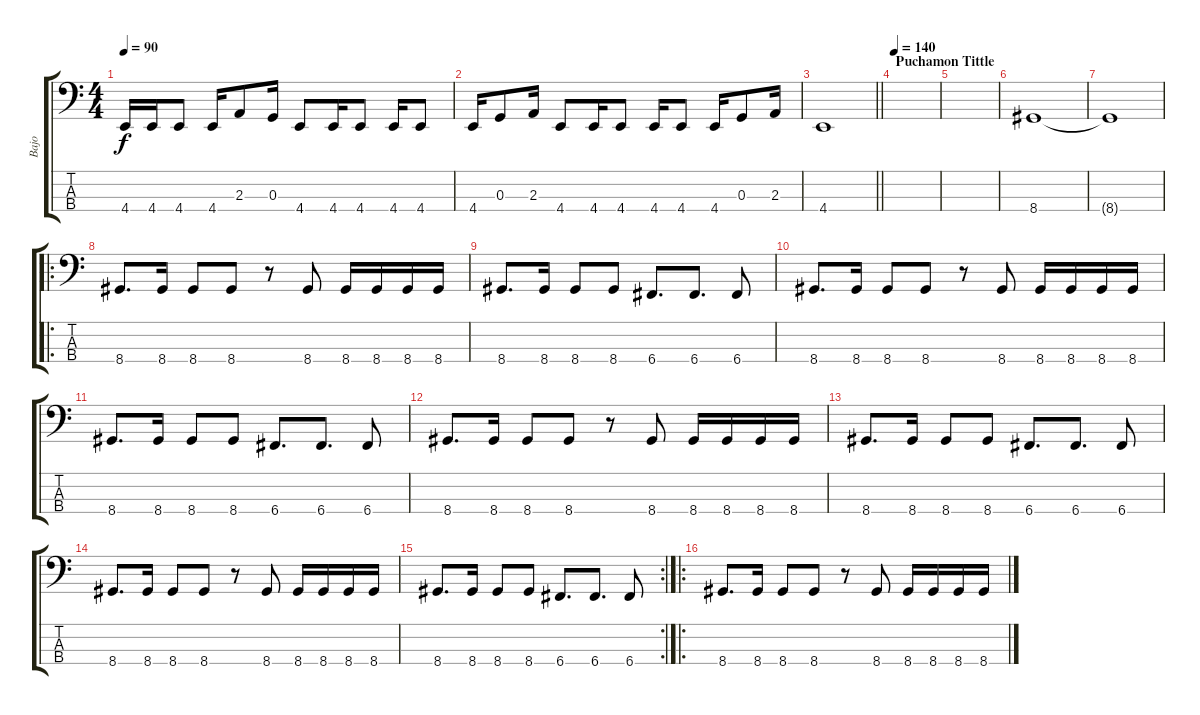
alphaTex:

\track ("Bajo" "Bajo") {instrument electricbasspick}
\staff {score tabs}
\tuning (F2 C2 G1 C1) {hide}
\ts (4 4)
\tempo 90
\clef f4
\ks c
4.4{t}.16{dy f} 4.4.16 4.4.8 4.4.16 2.3.8 0.3.16 4.4.8 4.4.16 4.4.8 4.4.16 4.4.8 |
4.4.16 0.3.8 2.3.16 4.4.8 4.4.16 4.4.8 4.4.16 4.4.8 4.4.16 0.3.8 2.3.16 |
\barLineRight lightlight
4.4.1 |
\section ("" "Puchamon Tittle")
\tempo 140
|
|
8.4.1 |
8.4{t}.1 |
\ro
8.4.8{d} 8.4.16 8.4.8 8.4.8 r.8 8.4.8 8.4.16 8.4.16 8.4.16 8.4.16 |
8.4.8{d} 8.4.16 8.4.8 8.4.8 6.4.8{d} 6.4.8{d} 6.4.8 |
8.4.8{d} 8.4.16 8.4.8 8.4.8 r.8 8.4.8 8.4.16 8.4.16 8.4.16 8.4.16 |
8.4.8{d} 8.4.16 8.4.8 8.4.8 6.4.8{d} 6.4.8{d} 6.4.8 |
8.4.8{d} 8.4.16 8.4.8 8.4.8 r.8 8.4.8 8.4.16 8.4.16 8.4.16 8.4.16 |
8.4.8{d} 8.4.16 8.4.8 8.4.8 6.4.8{d} 6.4.8{d} 6.4.8 |
8.4.8{d} 8.4.16 8.4.8 8.4.8 r.8 8.4.8 8.4.16 8.4.16 8.4.16 8.4.16 |
\rc 2
8.4.8{d} 8.4.16 8.4.8 8.4.8 6.4.8{d} 6.4.8{d} 6.4.8 |
\ro
8.4.8{d} 8.4.16 8.4.8 8.4.8 r.8 8.4.8 8.4.16 8.4.16 8.4.16 8.4.16
